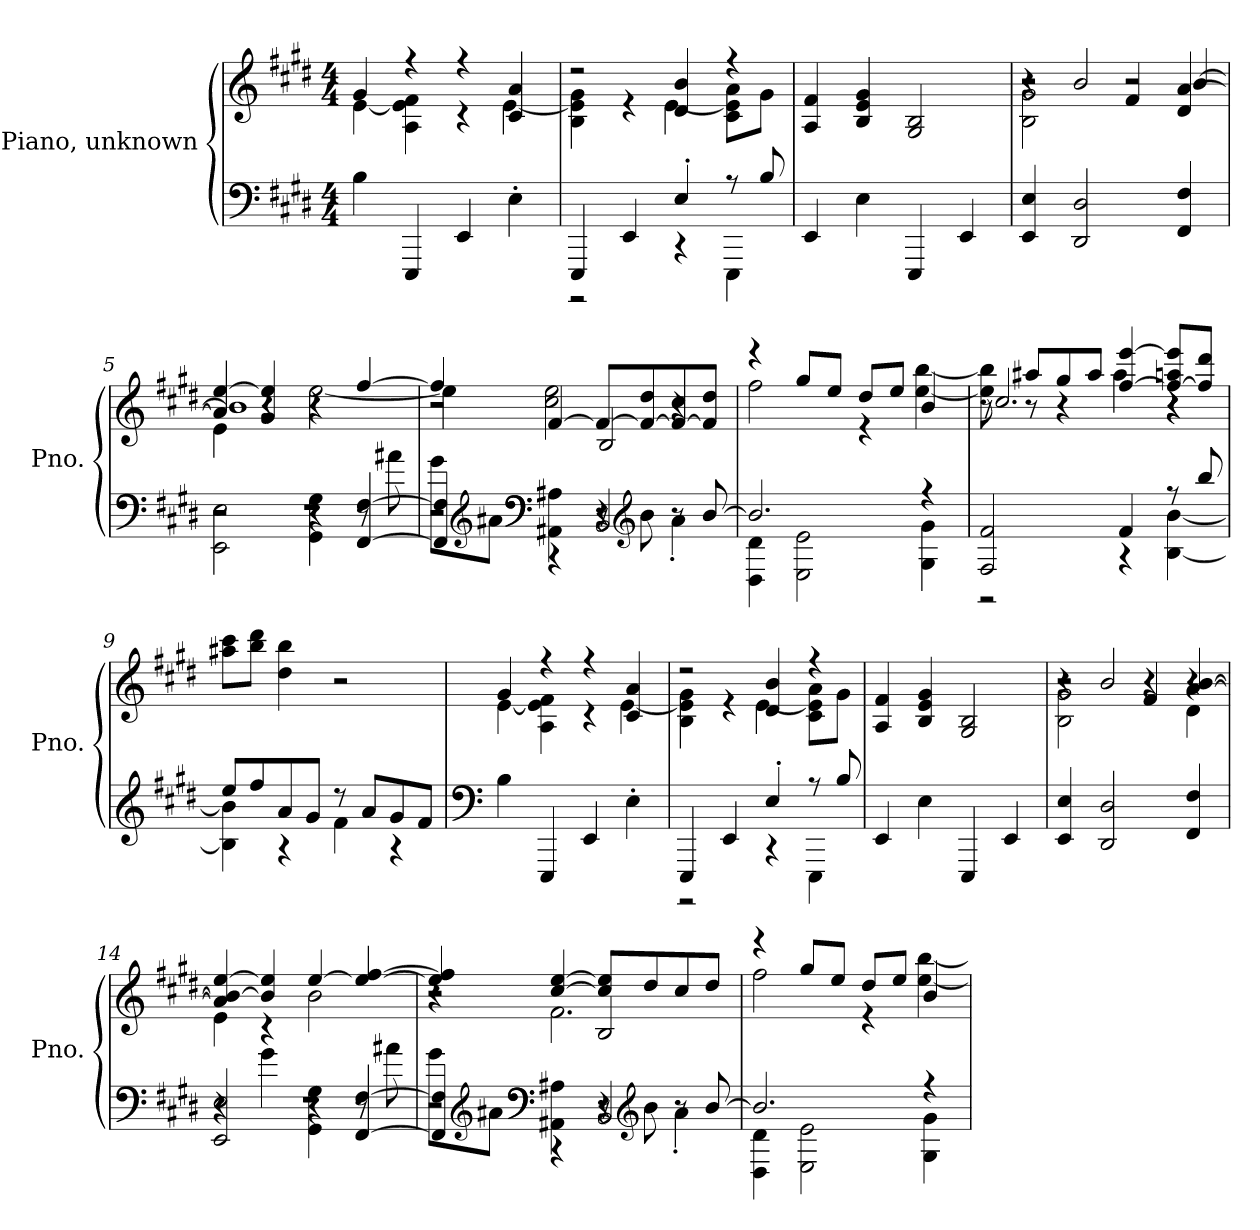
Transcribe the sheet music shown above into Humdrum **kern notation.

**kern	**kern
*part1	*part1
*staff2	*staff1
*I"Piano, unknown	*
*I'Pno.	*
*clefF4	*clefG2
*k[f#c#g#d#]	*k[f#c#g#d#]
*M4/4	*M4/4
*MM120	*MM120
=1	=1
*	*^
4B\	4g#/	[4e\
4EEE/	4r	4A\ 4e\] 4f#\
4EE/	4r	4r
4E'\	4c#/ 4a/	[4e\
=2	=2	=2
*^	*	*
4EEE/	2r	2r	4B\ 4e\] 4g#\
4EE/	.	.	4r
4E'/	4r	4d#/ 4b/	[4e\
8r	4EEE\	4r	8c#\ 8e\] 8a\L
8B/	.	.	8g#\J
*v	*v	*	*
*	*v	*v
=3	=3
4EE/	4A/ 4f#/
4E\	4B/ 4e/ 4g#/
4EEE/	2G#/ 2B/
4EE/	.
=4	=4
*	*^
*	*	*^
4EE/ 4E/	2r	2B\ 2g#\	4r
2DD#/ 2D#/	.	.	2b/
.	4f#/	2r	.
4FF#/ 4F#/	4d#/ [4a/	.	[4b/
=5	=5	=5	=5
*^	*	*	*
*	*^	*	*	*
1r	2EE\ 2E\	2r	4a/] [4ee/	4e\	1b]
.	.	.	4g#/ 4ee/]	4r	.
.	4GG#\ 4G#\	4r	4r	[2ee\	.
.	8r	[4FF#/ [4F#/	[4ff#/	.	.
.	8a#X\	.	.	.	.
!!LO:LB:g=z	!!	!!
=6	=6	=6	=6	=6	=6
2r	8g#\L	4FF#/] 4F#/]	4ff#/]	4ee\]	2r
*clefG2	*	*	*	*	*
.	8a#X\J	.	.	.	.
*clefF4	*	*	*	*	*
.	4AA#X\ 4A#X\	4r	[4f#/	2cc#\ 2ee\	.
4r	8r	2BB/	8f#/L_	.	2B/
*clefG2	*	*	*	*	*
.	8b\	.	8f#/_ 8dd#/	.	.
8r	4a#'\	.	8f#/_ 8cc#/	4r	.
[8b/	.	.	8f#/] 8dd#/J	.	.
*	*v	*v	*	*	*
*	*	*	*v	*v
=7	=7	=7	=7
2.b/]	4D#\ 4d#\	4r	2ff#\
.	2E\ 2e\	8gg#/L	.
.	.	8ee/J	.
.	.	8dd#/L	4r
.	.	8ee/J	.
4r	4G#\ 4g#\	4b/	[4ee\ [4bb\
=8	=8	=8	=8
*	*	*	*^
2F#/ 2f#/	2r	8r	8ee\] 8bb\]	2.cc#/
.	.	8aa#X/L	8r	.
.	.	8gg#/	4r	.
.	.	8aa#/J	.	.
4f#/	4r	[4ff#/ [4eee/	4aa#\	.
8r	[4B\ [4b\	8ff#/_ 8aan/ 8eee/]L	4r	4r
8bb/	.	8ff#/] 8ddd#/J	.	.
*	*	*v	*v	*v
!!LO:LB:g=z
=9	=9	=9
8ee/L	4B\] 4b\]	8aa#X\ 8ccc#\L
8ff#/	.	8bb\ 8ddd#\J
8a/	4r	4dd#\ 4bb\
8g#/J	.	.
8r	4f#\	2r
8a/L	.	.
8g#/	4r	.
8f#/J	.	.
*v	*v	*
=10	=10
*clefF4	*
*	*^
4B\	4g#/	[4e\
4EEE/	4r	4A\ 4e\] 4f#\
4EE/	4r	4r
4E'\	4c#/ 4a/	[4e\
=11	=11	=11
*^	*	*
4EEE/	2r	2r	4B\ 4e\] 4g#\
4EE/	.	.	4r
4E'/	4r	4d#/ 4b/	[4e\
8r	4EEE\	4r	8c#\ 8e\] 8a\L
8B/	.	.	8g#\J
*v	*v	*	*
*	*v	*v
=12	=12
4EE/	4A/ 4f#/
4E\	4B/ 4e/ 4g#/
4EEE/	2G#/ 2B/
4EE/	.
=13	=13
*	*^
*	*	*^
4EE/ 4E/	2r	2B\ 2g#\	4r
2DD#/ 2D#/	.	.	2b/
.	4f#/	4r	.
4FF#/ 4F#/	[4a/ [4b/	4d#\	4r
*	*	*v	*v
!!LO:LB:g=z
=14	=14	=14
*^	*	*
*	*^	*	*
1r	4r	2EE/ 2E/	4a/] 4b/_ [4ee/	4e\
.	4g#\	.	4b/] 4ee/]	4r
.	4GG#\ 4G#\	4r	[4ee/	2b\
.	8r	[4FF#/ [4F#/	4ee/_ [4ff#/	.
.	8a#X\	.	.	.
=15	=15	=15	=15	=15
*	*	*	*	*^
2r	8g#\L	4FF#/] 4F#/]	4ee/] 4ff#/]	4r	2r
*clefG2	*	*	*	*	*
.	8a#X\J	.	.	.	.
*clefF4	*	*	*	*	*
.	4AA#X\ 4A#X\	4r	[4cc#/ [4ee/	2.f#\	.
4r	8r	2BB/	8cc#/] 8ee/]L	.	2B/
*clefG2	*	*	*	*	*
.	8b\	.	8dd#/	.	.
8r	4a#'\	.	8cc#/	.	.
[8b/	.	.	8dd#/J	.	.
*	*v	*v	*	*	*
*	*	*	*v	*v
=16	=16	=16	=16
2.b/]	4D#\ 4d#\	4r	2ff#\
.	2E\ 2e\	8gg#/L	.
.	.	8ee/J	.
.	.	8dd#/L	4r
.	.	8ee/J	.
4r	4G#\ 4g#\	4b/	[4ee\ [4bb\
*v	*v	*	*
*	*v	*v
=	=
*-	*-
